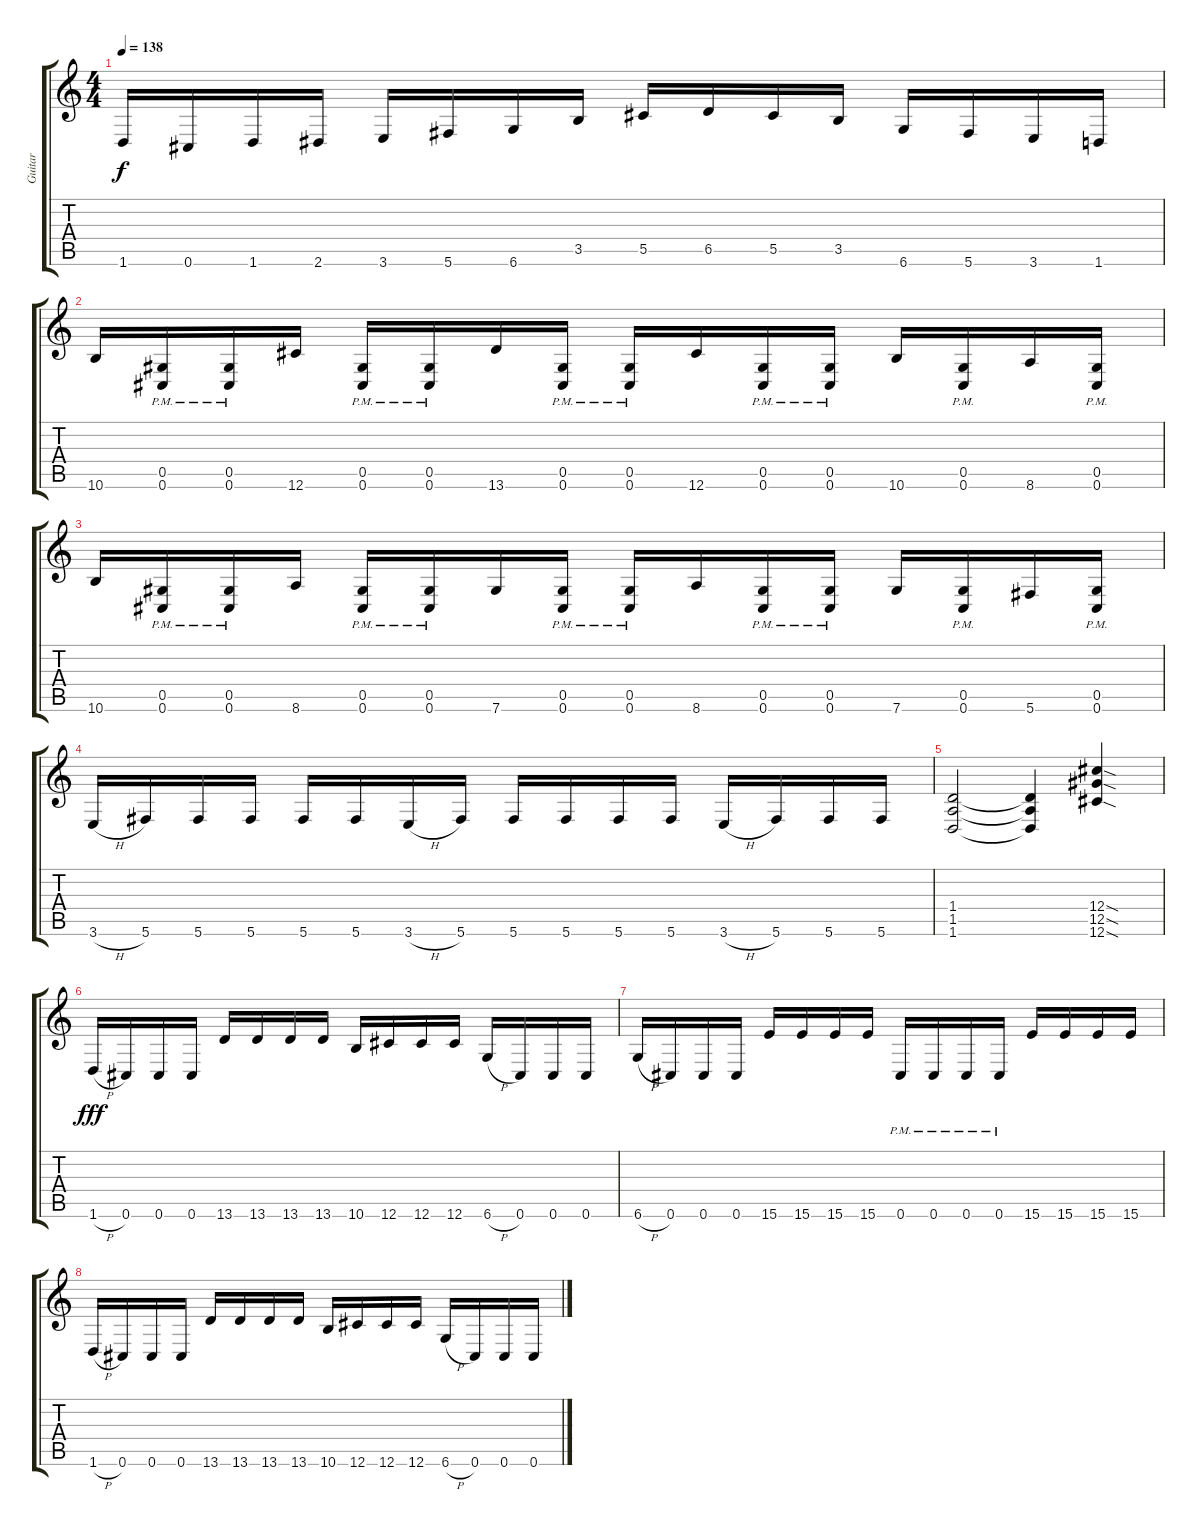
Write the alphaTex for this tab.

\track ("Guitar" "Guitar") {instrument overdrivenguitar}
\staff {score tabs}
\tuning (Eb4 Bb3 Gb3 Db3 Ab2 Db2) {hide}
\ts (4 4)
\tempo 138
\clef g2
\ks c
1.6.16{dy f} 0.6.16 1.6.16 2.6.16 3.6.16 5.6.16 6.6.16 3.5.16 5.5.16 6.5.16 5.5.16 3.5.16 6.6.16 5.6.16 3.6.16 1.6.16 |
10.6.16 (0.5{pm} 0.6{pm}).16 (0.5{pm} 0.6{pm}).16 12.6.16 (0.5{pm} 0.6{pm}).16 (0.5{pm} 0.6{pm}).16 13.6.16 (0.5{pm} 0.6{pm}).16 (0.5{pm} 0.6{pm}).16 12.6.16 (0.5{pm} 0.6{pm}).16 (0.5{pm} 0.6{pm}).16 10.6.16 (0.5{pm} 0.6{pm}).16 8.6.16 (0.5{pm} 0.6{pm}).16 |
10.6.16 (0.5{pm} 0.6{pm}).16 (0.5{pm} 0.6{pm}).16 8.6.16 (0.5{pm} 0.6{pm}).16 (0.5{pm} 0.6{pm}).16 7.6.16 (0.5{pm} 0.6{pm}).16 (0.5{pm} 0.6{pm}).16 8.6.16 (0.5{pm} 0.6{pm}).16 (0.5{pm} 0.6{pm}).16 7.6.16 (0.5{pm} 0.6{pm}).16 5.6.16 (0.5{pm} 0.6{pm}).16 |
3.6{h}.16 5.6.16 5.6.16 5.6.16 5.6.16 5.6.16 3.6{h}.16 5.6.16 5.6.16 5.6.16 5.6.16 5.6.16 3.6{h}.16 5.6.16 5.6.16 5.6.16 |
(1.4 1.5 1.6).2 (1.4{t} 1.5{t} 1.6{t}).4 (12.4{sod} 12.5{sod} 12.6{sod}).4 |
1.6{h}.16{dy fff} 0.6.16 0.6.16 0.6.16 13.6.16 13.6.16 13.6.16 13.6.16 10.6.16 12.6.16 12.6.16 12.6.16 6.6{h}.16 0.6.16 0.6.16 0.6.16 |
6.6{h}.16 0.6.16 0.6.16 0.6.16 15.6.16 15.6.16 15.6.16 15.6.16 0.6{pm}.16 0.6{pm}.16 0.6{pm}.16 0.6{pm}.16 15.6.16 15.6.16 15.6.16 15.6.16 |
1.6{h}.16 0.6.16 0.6.16 0.6.16 13.6.16 13.6.16 13.6.16 13.6.16 10.6.16 12.6.16 12.6.16 12.6.16 6.6{h}.16 0.6.16 0.6.16 0.6.16
